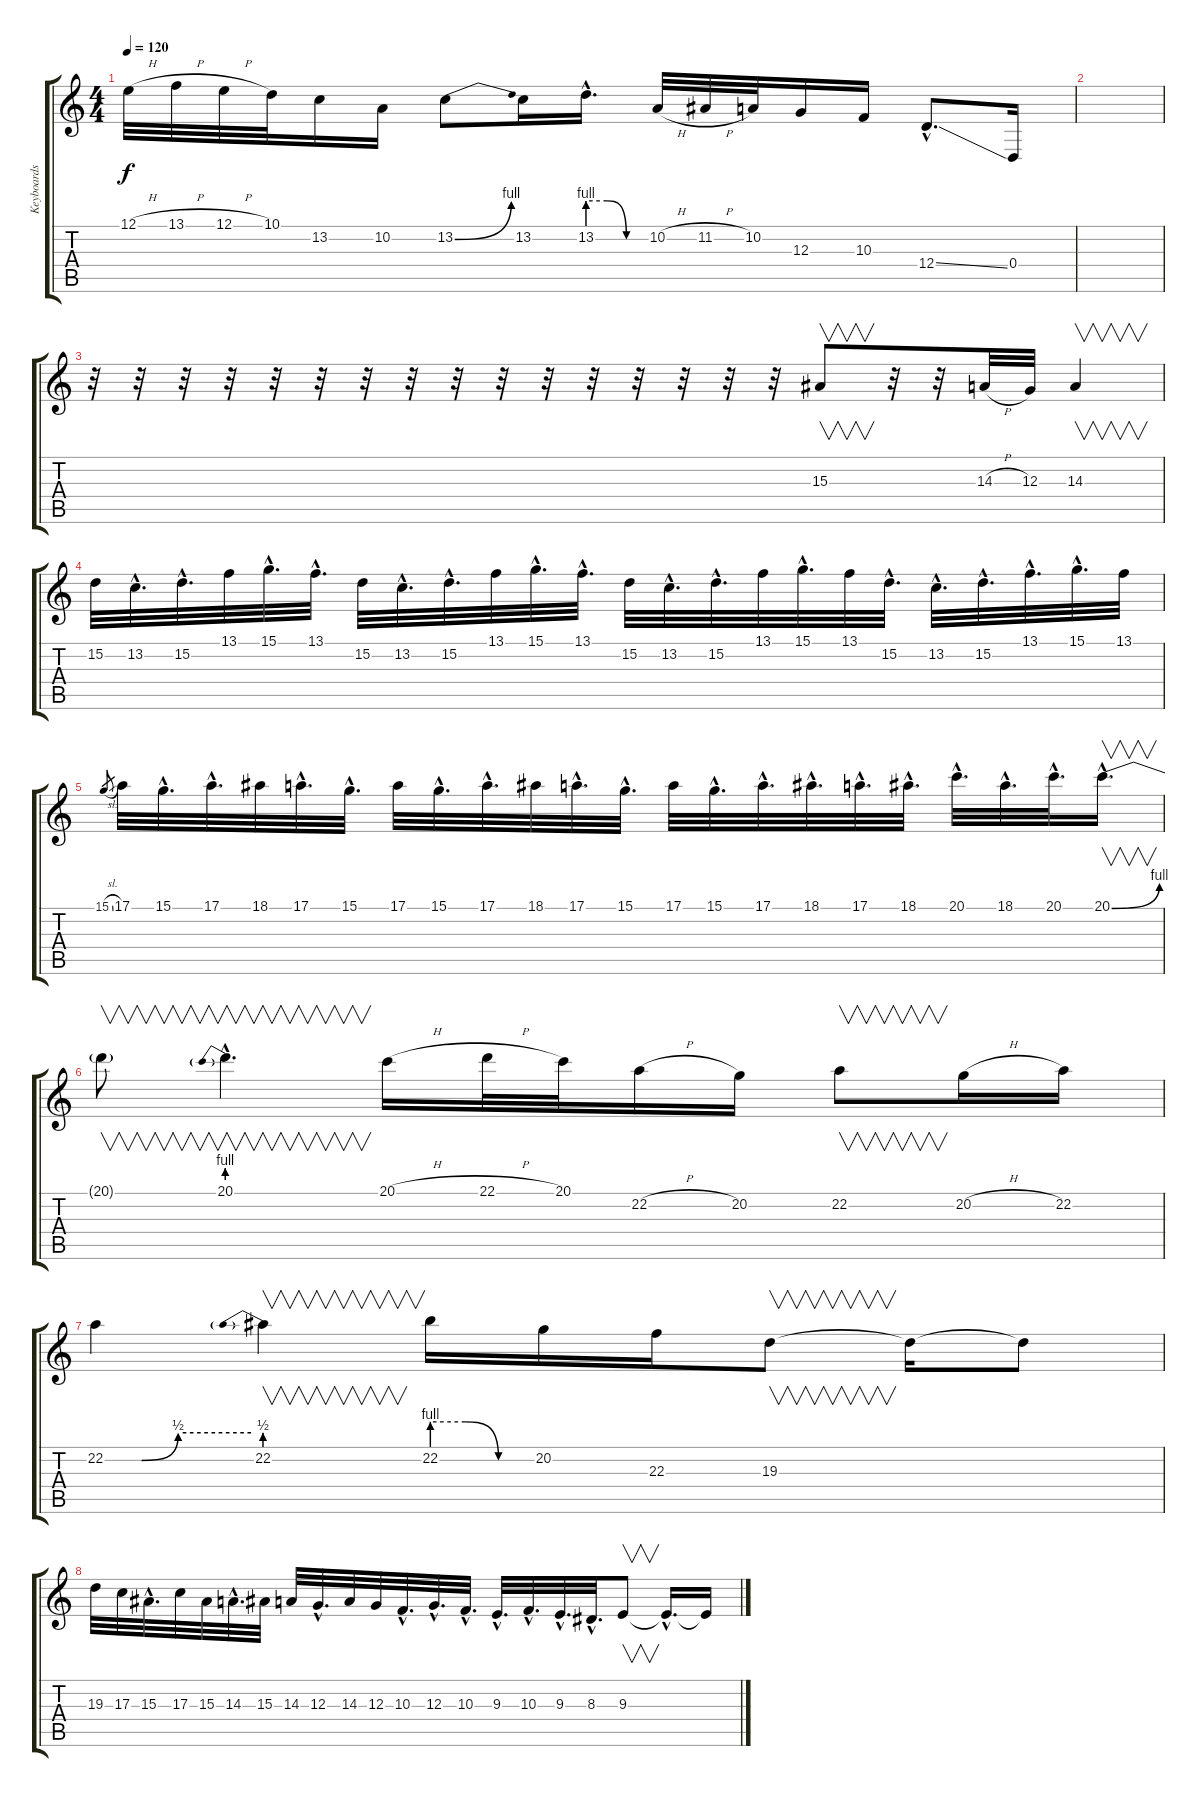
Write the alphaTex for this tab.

\track ("Keyboards" "Keyboards") {instrument choiraahs}
\staff {score tabs}
\tuning (E4 B3 G3 D3 A2 E2) {hide}
\ts (4 4)
\tempo 120
\clef g2
\ks c
12.1{h}.32{dy f} 13.1{h}.32 12.1{h}.32 10.1.32 13.2.16 10.2.16 13.2{be (bend 0 0 60 4)}.8 13.2.16 13.2{be (custom 0 4 20 4 40 0 60 0) hac}.16{d} 10.2{h}.32 11.2{h}.32 10.2.32 12.3.16 10.3.16 12.4{ss hac}.8{d} 0.4.16 |
|
r.32 r.32 r.32 r.32 r.32 r.32 r.32 r.32 r.32 r.32 r.32 r.32 r.32 r.32 r.32 r.32 15.3.8{v} r.32 r.32 14.3{h}.32 12.3.32 14.3.4{v} |
15.2.32 13.2{hac}.32{d} 15.2{hac}.32{d} 13.1.32 15.1{hac}.32{d} 13.1{hac}.32{d} 15.2.32 13.2{hac}.32{d} 15.2{hac}.32{d} 13.1.32 15.1{hac}.32{d} 13.1{hac}.32{d} 15.2.32 13.2{hac}.32{d} 15.2{hac}.32{d} 13.1.32 15.1{hac}.32{d} 13.1.32 15.2{hac}.32{d} 13.2{hac}.32{d} 15.2{hac}.32{d} 13.1{hac}.32{d} 15.1{hac}.32{d} 13.1.32 |
15.1{sl}.8{gr} 17.1.32 15.1{hac}.32{d} 17.1{hac}.32{d} 18.1.32 17.1{hac}.32{d} 15.1{hac}.32{d} 17.1.32 15.1{hac}.32{d} 17.1{hac}.32{d} 18.1.32 17.1{hac}.32{d} 15.1{hac}.32{d} 17.1.32 15.1{hac}.32{d} 17.1{hac}.32{d} 18.1{hac}.32{d} 17.1{hac}.32{d} 18.1{hac}.32{d} 20.1{hac}.32{d} 18.1{hac}.32{d} 20.1{hac}.32{d} 20.1{be (bend 0 0 60 4) hac}.16{v d} |
20.1{t}.8{v} 20.1{be (prebend 0 4 60 4) hac}.4{v d} 20.1{h}.16 22.1{h}.32 20.1.32 22.2{h}.16 20.2.16 22.2.8{v} 20.2{h}.16 22.2.16 |
22.2{be (custom 0 0 15 0 30 2 60 2)}.4 22.2{be (prebend 0 2 60 2)}.4{v} 22.2{be (custom 0 4 20 4 40 0 60 0)}.16 20.2.16 22.3.16 19.3.8{v} 19.3{t}.16 19.3{t}.8 |
19.3.32 17.3.32 15.3{hac}.32{d} 17.3.32 15.3.32 14.3{hac}.32{d} 15.3.32 14.3.32 12.3{hac}.32{d} 14.3.32 12.3.32 10.3{hac}.32{d} 12.3{hac}.32{d} 10.3{hac}.32{d} 9.3{hac}.32{d} 10.3{hac}.32{d} 9.3{hac}.32{d} 8.3{hac}.32{d} 9.3.8{v} 9.3{hac t}.16{d} 9.3{t}.16
